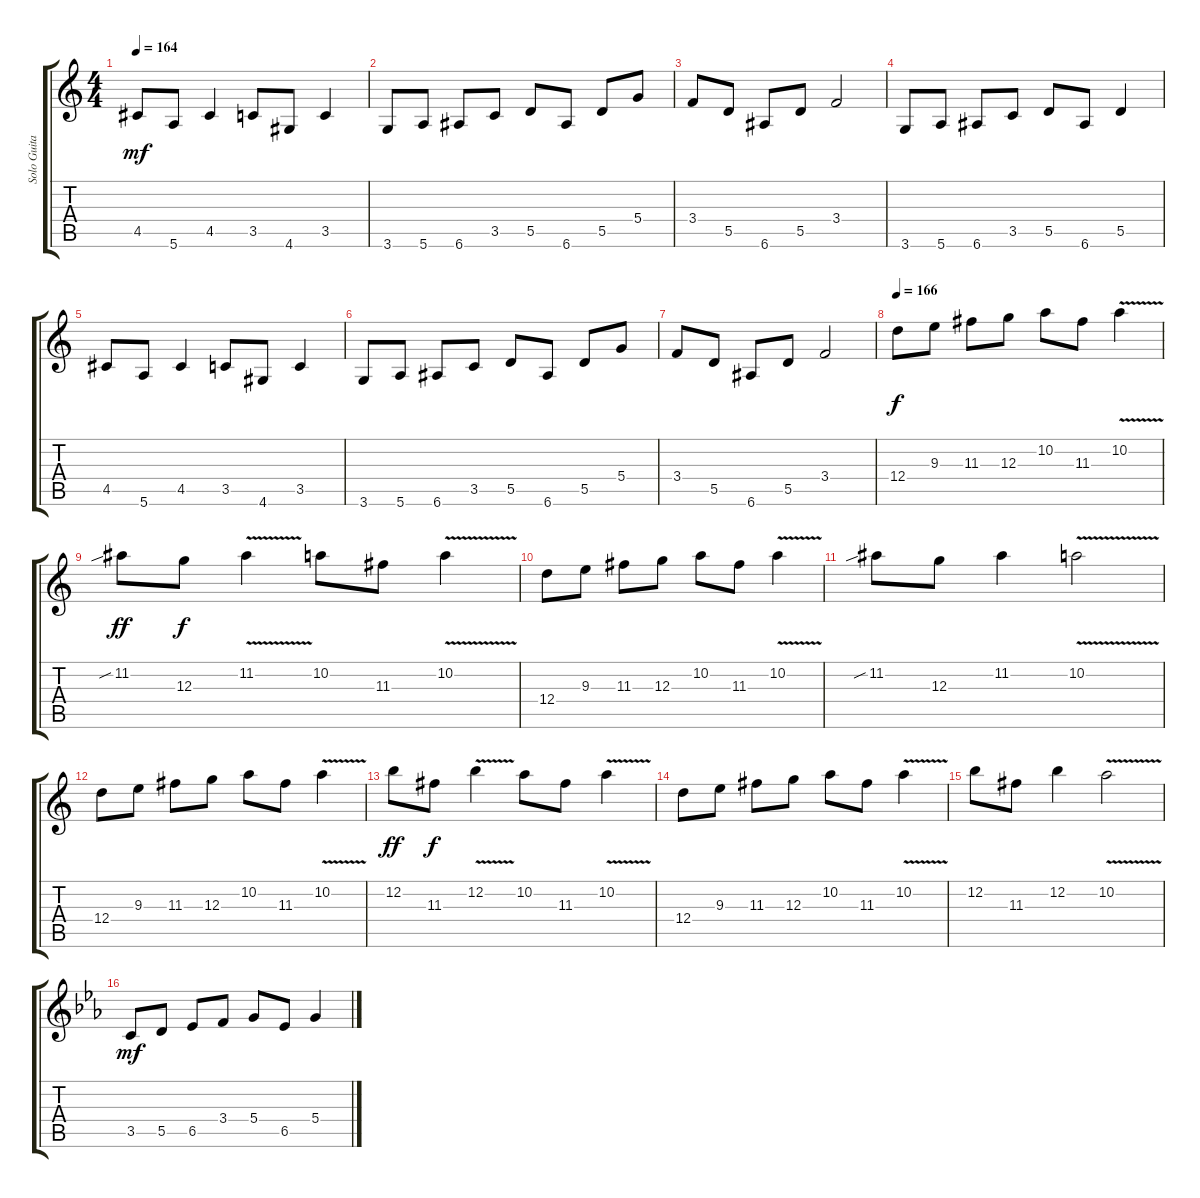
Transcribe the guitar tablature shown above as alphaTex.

\track ("Solo Guitar 2 (Ritchie Blackmore)" "Solo Guita") {instrument overdrivenguitar}
\staff {score tabs}
\tuning (E4 B3 G3 D3 A2 E2) {hide}
\ts (4 4)
\tempo 164
\clef g2
\ks c
4.5.8{dy mf} 5.6.8 4.5.4 3.5.8 4.6.8 3.5.4 |
3.6.8 5.6.8 6.6.8 3.5.8 5.5.8 6.6.8 5.5.8 5.4.8 |
3.4.8 5.5.8 6.6.8 5.5.8 3.4.2 |
3.6.8 5.6.8 6.6.8 3.5.8 5.5.8 6.6.8 5.5.4 |
4.5.8 5.6.8 4.5.4 3.5.8 4.6.8 3.5.4 |
3.6.8 5.6.8 6.6.8 3.5.8 5.5.8 6.6.8 5.5.8 5.4.8 |
3.4.8 5.5.8 6.6.8 5.5.8 3.4.2 |
\tempo 166
12.4.8{dy f volume 7 balance 5 instrument distortionguitar} 9.3.8 11.3.8 12.3.8 10.2.8 11.3.8 10.2{v}.4 |
11.2{sib}.8{dy ff} 12.3.8{dy f} 11.2{v}.4 10.2.8 11.3.8 10.2{v}.4 |
12.4.8 9.3.8 11.3.8 12.3.8 10.2.8 11.3.8 10.2{v}.4 |
11.2{sib}.8 12.3.8 11.2.4 10.2{v}.2 |
12.4.8 9.3.8 11.3.8 12.3.8 10.2.8 11.3.8 10.2{v}.4 |
12.2.8{dy ff} 11.3.8{dy f} 12.2{v}.4 10.2.8 11.3.8 10.2{v}.4 |
12.4.8 9.3.8 11.3.8 12.3.8 10.2.8 11.3.8 10.2{v}.4 |
12.2.8 11.3.8 12.2.4 10.2{v}.2 |
\ks cminor
3.5.8{dy mf volume 10 balance 3 instrument distortionguitar} 5.5.8 6.5.8 3.4.8 5.4.8 6.5.8 5.4.4
